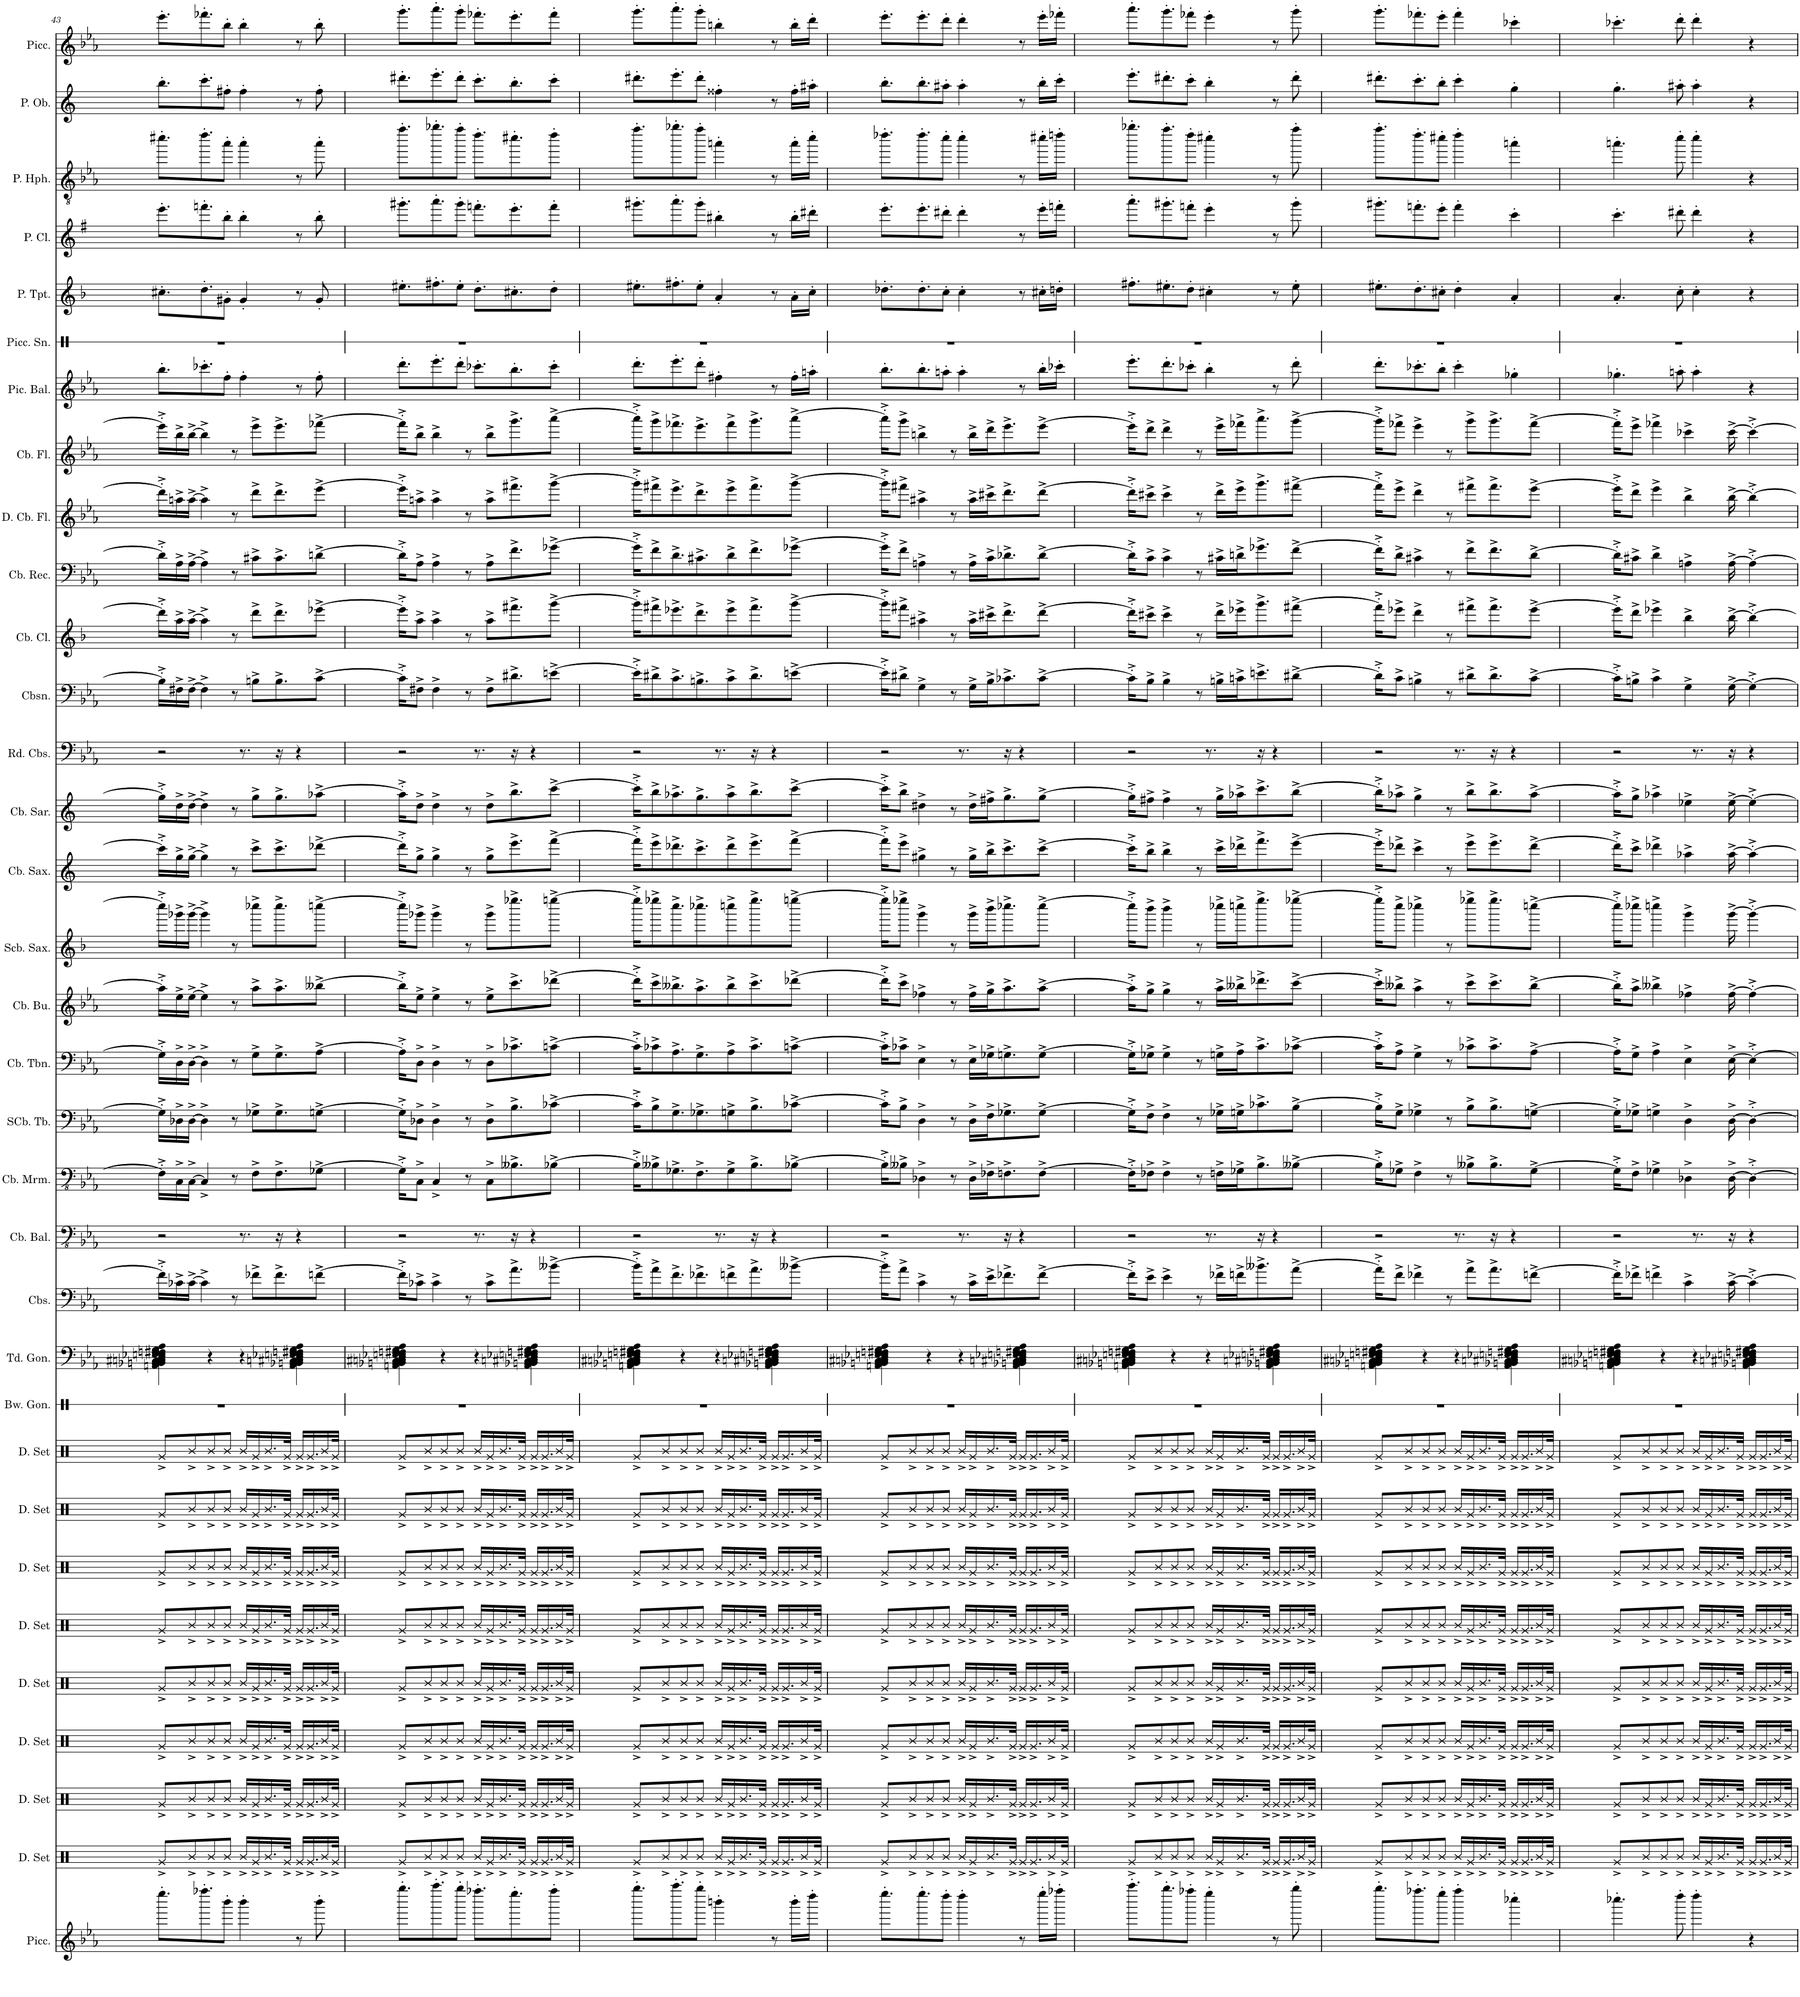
**kern	**kern	**kern	**kern	**kern	**kern	**kern	**kern	**kern	**kern	**kern	**kern	**kern	**kern	**kern	**kern	**kern	**kern	**kern	**kern	**kern	**kern	**kern	**kern	**kern	**kern	**kern	**kern	**kern	**kern	**kern	**kern	**kern
*part33	*part32	*part31	*part30	*part29	*part28	*part27	*part26	*part25	*part24	*part23	*part22	*part21	*part20	*part19	*part18	*part17	*part16	*part15	*part14	*part13	*part12	*part11	*part10	*part9	*part8	*part7	*part6	*part5	*part4	*part3	*part2	*part1
*staff33	*staff32	*staff31	*staff30	*staff29	*staff28	*staff27	*staff26	*staff25	*staff24	*staff23	*staff22	*staff21	*staff20	*staff19	*staff18	*staff17	*staff16	*staff15	*staff14	*staff13	*staff12	*staff11	*staff10	*staff9	*staff8	*staff7	*staff6	*staff5	*staff4	*staff3	*staff2	*staff1
*I"Piccolo	*I"Drumset	*I"Drumset	*I"Drumset	*I"Drumset	*I"Drumset	*I"Drumset	*I"Drumset	*I"Drumset	*I"Bowl Gongs	*I"Tuned Gongs	*I"Contrabasses	*I"Contrabass Balalaika	*I"Contrabass Marimba	*I"Sub-Contrabass Tuba	*I"Contrabass Trombone	*I"Contrabass Bugle	*I"Subcontrabass Saxophone	*I"Contrabass Saxophone	*I"Contrabass Sarrusophone	*I"Reed Contrabass	*I"Contrabassoon	*I"Contrabass Clarinet	*I"Contrabass Recorder	*I"Double Contrabass Flute	*I"Contrabass Flute	*I"Piccolo Balalaika	*I"Piccolo Snare	*I"Piccolo Trumpet	*I"Piccolo Clarinet	*I"Piccolo Heckelphone	*I"Piccolo Oboe	*I"Piccolo
*I'Picc.	*I'D. Set	*I'D. Set	*I'D. Set	*I'D. Set	*I'D. Set	*I'D. Set	*I'D. Set	*I'D. Set	*I'Bw. Gon.	*I'Td. Gon.	*I'Cbs.	*I'Cb. Bal.	*I'Cb. Mrm.	*I'SCb. Tb.	*I'Cb. Tbn.	*I'Cb. Bu.	*I'Scb. Sax.	*I'Cb. Sax.	*I'Cb. Sar.	*I'Rd. Cbs.	*I'Cbsn.	*I'Cb. Cl.	*I'Cb. Rec.	*I'D. Cb. Fl.	*I'Cb. Fl.	*I'Pic. Bal.	*I'Picc. Sn.	*I'P. Tpt.	*I'P. Cl.	*I'P. Hph.	*I'P. Ob.	*I'Picc.
!!LO:PB:g=z
*clefG2	*clefX	*clefX	*clefX	*clefX	*clefX	*clefX	*clefX	*clefX	*clefX	*clefF4	*clefF4	*clefFv4	*clefFv4	*clefF4	*clefF4	*clefG2	*clefG2	*clefG2	*clefG2	*clefF4	*clefF4	*clefG2	*clefF4	*clefG2	*clefG2	*clefG2	*clefX	*clefG2	*clefG2	*clefGv2	*clefG2	*clefG2
*Trd-7c-12	*	*	*	*	*	*	*	*	*	*	*Trd7c12	*	*	*	*	*Trd14c24	*Trd22c38	*Trd19c33	*Trd19c33	*Trd7c12	*Trd7c12	*Trd15c26	*	*Trd21c36	*Trd14c24	*	*	*Trd-6c-10	*Trd-5c-8	*	*Trd-2c-3	*Trd-7c-12
*k[b-e-a-]	*k[]	*k[]	*k[]	*k[]	*k[]	*k[]	*k[]	*k[]	*k[]	*k[b-e-a-]	*k[b-e-a-]	*k[b-e-a-]	*k[b-e-a-]	*k[b-e-a-]	*k[b-e-a-]	*k[b-e-a-]	*k[b-]	*k[]	*k[]	*k[b-e-a-]	*k[b-e-a-]	*k[b-]	*k[b-e-a-]	*k[b-e-a-]	*k[b-e-a-]	*k[b-e-a-]	*k[]	*k[b-]	*k[f#]	*k[b-e-a-]	*k[]	*k[b-e-a-]
*M4/4	*M4/4	*M4/4	*M4/4	*M4/4	*M4/4	*M4/4	*M4/4	*M4/4	*M4/4	*M4/4	*M4/4	*M4/4	*M4/4	*M4/4	*M4/4	*M4/4	*M4/4	*M4/4	*M4/4	*M4/4	*M4/4	*M4/4	*M4/4	*M4/4	*M4/4	*M4/4	*M4/4	*M4/4	*M4/4	*M4/4	*M4/4	*M4/4
=43	=43	=43	=43	=43	=43	=43	=43	=43	=43	=43	=43	=43	=43	=43	=43	=43	=43	=43	=43	=43	=43	=43	=43	=43	=43	=43	=43	=43	=43	=43	=43	=43
8.eeee-'\L	8Rg^/L	8Rg^/L	8Rg^/L	8Rg^/L	8Rg^/L	8Rg^/L	8Rg^/L	8Rg^/L	1r	4AAn\ 4BB-X\ 4BBn\ 4Cn\ 4C#X\ 4D\ 4E-X\ 4En\ 4Fn\ 4F#X\ 4G\ 4A-\	16f-'^\LL]	2r	16FF'^\LL]	16G-'^\LL]	16G'^\LL]	16aa-'^\LL]	16cccc-'^\LL]	16ccc'^\LL]	16gg'^\LL]	2r	16B'^\LL]	16ddd'^\LL]	16d-'^\LL]	16ddd'^\LL]	16eee-'^\LL]	8.bb-'\L	1r	8.cc#X'\L	8.eee'\L	8.ccc#X'\L	8.bb'\L	8.eee-'\L
.	.	.	.	.	.	.	.	.	.	.	16c-X^\	.	16CC^\	16D-X^\	16D^\	16ee-^\	16ggg-X^\	16gg^\	16dd^\	.	16F#X^\	16aa^\	16A-^\	16aan^\	16bb-^\	.	.	.	.	.	.	.
.	8R^/	8R^/	8R^/	8R^/	8R^/	8R^/	8R^/	8R^/	.	.	[16c-^\JJ	.	[16CC^\JJ	[16D-^\JJ	[16D^\JJ	[16ee-^\JJ	[16ggg-^\JJ	[16gg^\JJ	[16dd^\JJ	.	[16F#^\JJ	[16aa^\JJ	[16A-^\JJ	[16aa^\JJ	[16bb-^\JJ	.	.	.	.	.	.	.
8.ffff-X'\	.	.	.	.	.	.	.	.	.	.	4c-^\]	.	4CC^/]	4D-^\]	4D^\]	4ee-^\]	4ggg-^\]	4gg^\]	4dd^\]	.	4F#^\]	4aa^\]	4A-^\]	4aa^\]	4bb-^\]	8.ccc-X'\	.	8.dd'\	8.fffn'\	8.ddd'\	8.ccc'\	8.fff-X'\
.	8R^/	8R^/	8R^/	8R^/	8R^/	8R^/	8R^/	8R^/	.	4r	.	.	.	.	.	.	.	.	.	.	.	.	.	.	.	.	.	.	.	.	.	.
8bbb-'\J	8R^/J	8R^/J	8R^/J	8R^/J	8R^/J	8R^/J	8R^/J	8R^/J	.	.	.	.	.	.	.	.	.	.	.	.	.	.	.	.	.	8ff'\J	.	8g#X'\J	8bb'\J	8aa-'\J	8ff#X'\J	8bb-'\J
.	.	.	.	.	.	.	.	.	.	.	8r	.	8r	8r	8r	8r	8r	8r	8r	.	8r	8r	8r	8r	8r	.	.	.	.	.	.	.
4bbb-'\	16R^/LL	16R^/LL	16R^/LL	16R^/LL	16R^/LL	16R^/LL	16R^/LL	16R^/LL	.	4r	.	8.r	.	.	.	.	.	.	.	8.r	.	.	.	.	.	4ff'\	.	4g#'/	4bb'\	4aa-'\	4ff#'\	4bb-'\
.	16Rg^/	16Rg^/	16Rg^/	16Rg^/	16Rg^/	16Rg^/	16Rg^/	16Rg^/	.	.	8f-X^\L	.	8FF^\L	8G-X^\L	8G^\L	8aa-^\L	8cccc-X^\L	8ccc^\L	8gg^\L	.	8Bn^\L	8ddd^\L	8c#X^\L	8ddd^\L	8eee-^\L	.	.	.	.	.	.	.
.	16.R^/	16.R^/	16.R^/	16.R^/	16.R^/	16.R^/	16.R^/	16.R^/	.	.	.	.	.	.	.	.	.	.	.	.	.	.	.	.	.	.	.	.	.	.	.	.
.	.	.	.	.	.	.	.	.	.	.	8.f-^\	16r	8.FF^\	8.G-^\	8.G^\	8.aa-^\	8.cccc-^\	8.ccc^\	8.gg^\	16r	8.B^\	8.ddd^\	8.c#^\	8.ddd^\	8.eee-^\	.	.	.	.	.	.	.
.	32Rg^/JJk	32Rg^/JJk	32Rg^/JJk	32Rg^/JJk	32Rg^/JJk	32Rg^/JJk	32Rg^/JJk	32Rg^/JJk	.	.	.	.	.	.	.	.	.	.	.	.	.	.	.	.	.	.	.	.	.	.	.	.
8r	16Rg^/LL	16Rg^/LL	16Rg^/LL	16Rg^/LL	16Rg^/LL	16Rg^/LL	16Rg^/LL	16Rg^/LL	.	4AA\ 4BB-X\ 4BBn\ 4Cn\ 4C#X\ 4D\ 4E-X\ 4En\ 4Fn\ 4F#X\ 4G\ 4A-\	.	4r	.	.	.	.	.	.	.	4r	.	.	.	.	.	8r	.	8r	8r	8r	8r	8r
.	16.Rg^/	16.Rg^/	16.Rg^/	16.Rg^/	16.Rg^/	16.Rg^/	16.Rg^/	16.Rg^/	.	.	.	.	.	.	.	.	.	.	.	.	.	.	.	.	.	.	.	.	.	.	.	.
8bbb-'\	.	.	.	.	.	.	.	.	.	.	[8fn^\J	.	[8GG-X^\J	[8Gn^\J	[8A-^\J	[8bb--X^\J	[8ccccn^\J	[8ddd-X^\J	[8aa-X^\J	.	[8c^\J	[8eee-X^\J	[8dn^\J	[8eee-^\J	[8fff-X^\J	8ff'\	.	8g#'/	8bb'\	8aa-'\	8ff#'\	8bb-'\
.	16R^/	16R^/	16R^/	16R^/	16R^/	16R^/	16R^/	16R^/	.	.	.	.	.	.	.	.	.	.	.	.	.	.	.	.	.	.	.	.	.	.	.	.
.	32Rg^/JJk	32Rg^/JJk	32Rg^/JJk	32Rg^/JJk	32Rg^/JJk	32Rg^/JJk	32Rg^/JJk	32Rg^/JJk	.	.	.	.	.	.	.	.	.	.	.	.	.	.	.	.	.	.	.	.	.	.	.	.
=44	=44	=44	=44	=44	=44	=44	=44	=44	=44	=44	=44	=44	=44	=44	=44	=44	=44	=44	=44	=44	=44	=44	=44	=44	=44	=44	=44	=44	=44	=44	=44	=44
8.gggg'\L	8Rg^/L	8Rg^/L	8Rg^/L	8Rg^/L	8Rg^/L	8Rg^/L	8Rg^/L	8Rg^/L	1r	4AAn\ 4BB-X\ 4BBn\ 4Cn\ 4C#X\ 4D\ 4E-X\ 4En\ 4Fn\ 4F#X\ 4G\ 4A-\	16f'^\KL]	2r	16GG-'^\KL]	16G'^\KL]	16A-'^\KL]	16bb--'^\KL]	16cccc'^\KL]	16ddd-'^\KL]	16aa-'^\KL]	2r	16c'^\KL]	16eee-'^\KL]	16d'^\KL]	16eee-'^\KL]	16fff-'^\KL]	8.ddd'\L	1r	8.ee#X'\L	8.ggg#X'\L	8.fff'\L	8.ddd#X'\L	8.ggg'\L
.	.	.	.	.	.	.	.	.	.	.	8c-X^\J	.	8CC^\J	8D-X^\J	8D^\J	8ee-^\J	8ggg-X^\J	8gg^\J	8dd^\J	.	8F#X^\J	8aa^\J	8A-^\J	8aan^\J	8bb-^\J	.	.	.	.	.	.	.
.	8R^/	8R^/	8R^/	8R^/	8R^/	8R^/	8R^/	8R^/	.	.	.	.	.	.	.	.	.	.	.	.	.	.	.	.	.	.	.	.	.	.	.	.
8.aaaa-'\	.	.	.	.	.	.	.	.	.	.	4c-^\	.	4CC^/	4D-^\	4D^\	4ee-^\	4ggg-^\	4gg^\	4dd^\	.	4F#^\	4aa^\	4A-^\	4aa^\	4bb-^\	8.eee-'\	.	8.ff#X'\	8.aaa'\	8.ggg-X'\	8.eee'\	8.aaa-'\
.	8R^/	8R^/	8R^/	8R^/	8R^/	8R^/	8R^/	8R^/	.	4r	.	.	.	.	.	.	.	.	.	.	.	.	.	.	.	.	.	.	.	.	.	.
8gggg'\J	8R^/J	8R^/J	8R^/J	8R^/J	8R^/J	8R^/J	8R^/J	8R^/J	.	.	.	.	.	.	.	.	.	.	.	.	.	.	.	.	.	8ddd'\J	.	8ee#'\J	8ggg#'\J	8fff'\J	8ddd#'\J	8ggg'\J
.	.	.	.	.	.	.	.	.	.	.	8r	.	8r	8r	8r	8r	8r	8r	8r	.	8r	8r	8r	8r	8r	.	.	.	.	.	.	.
8.ffff-X'\L	16R^/LL	16R^/LL	16R^/LL	16R^/LL	16R^/LL	16R^/LL	16R^/LL	16R^/LL	.	4r	.	8.r	.	.	.	.	.	.	.	8.r	.	.	.	.	.	8.ccc-X'\L	.	8.dd'\L	8.fffn'\L	8.ddd'\L	8.ccc'\L	8.fff-X'\L
.	16Rg^/	16Rg^/	16Rg^/	16Rg^/	16Rg^/	16Rg^/	16Rg^/	16Rg^/	.	.	8c-^\L	.	8CC^\L	8D-^\L	8D^\L	8ee-^\L	8ggg-^\L	8gg^\L	8dd^\L	.	8F#^\L	8aa^\L	8A-^\L	8aa^\L	8bb-^\L	.	.	.	.	.	.	.
.	16.R^/	16.R^/	16.R^/	16.R^/	16.R^/	16.R^/	16.R^/	16.R^/	.	.	.	.	.	.	.	.	.	.	.	.	.	.	.	.	.	.	.	.	.	.	.	.
8.eeee-'\	.	.	.	.	.	.	.	.	.	.	8.a-^\	16r	8.BB--X^\	8.B-^\	8.c-X^\	8.ccc^\	8.eeee-X^\	8.eee^\	8.bb^\	16r	8.d#X^\	8.fff#X^\	8.f^\	8.fff#X^\	8.ggg^\	8.bb-'\	.	8.cc#X'\	8.eee'\	8.ccc#X'\	8.bb'\	8.eee-'\
.	32Rg^/JJk	32Rg^/JJk	32Rg^/JJk	32Rg^/JJk	32Rg^/JJk	32Rg^/JJk	32Rg^/JJk	32Rg^/JJk	.	.	.	.	.	.	.	.	.	.	.	.	.	.	.	.	.	.	.	.	.	.	.	.
.	16Rg^/LL	16Rg^/LL	16Rg^/LL	16Rg^/LL	16Rg^/LL	16Rg^/LL	16Rg^/LL	16Rg^/LL	.	4AA\ 4BB-X\ 4BBn\ 4Cn\ 4C#X\ 4D\ 4E-X\ 4En\ 4Fn\ 4F#X\ 4G\ 4A-\	.	4r	.	.	.	.	.	.	.	4r	.	.	.	.	.	.	.	.	.	.	.	.
.	16.Rg^/	16.Rg^/	16.Rg^/	16.Rg^/	16.Rg^/	16.Rg^/	16.Rg^/	16.Rg^/	.	.	.	.	.	.	.	.	.	.	.	.	.	.	.	.	.	.	.	.	.	.	.	.
8ffff-'\J	.	.	.	.	.	.	.	.	.	.	[8b--X^\J	.	[8BB-X^\J	[8c-X^\J	[8cn^\J	[8ddd-X^\J	[8eeeen^\J	[8fff^\J	[8ccc^\J	.	[8en^\J	[8ggg^\J	[8g-X^\J	[8ggg^\J	[8aaa-^\J	8ccc-'\J	.	8dd'\J	8fff'\J	8ddd'\J	8ccc'\J	8fff-'\J
.	16R^/	16R^/	16R^/	16R^/	16R^/	16R^/	16R^/	16R^/	.	.	.	.	.	.	.	.	.	.	.	.	.	.	.	.	.	.	.	.	.	.	.	.
.	32Rg^/JJk	32Rg^/JJk	32Rg^/JJk	32Rg^/JJk	32Rg^/JJk	32Rg^/JJk	32Rg^/JJk	32Rg^/JJk	.	.	.	.	.	.	.	.	.	.	.	.	.	.	.	.	.	.	.	.	.	.	.	.
=45	=45	=45	=45	=45	=45	=45	=45	=45	=45	=45	=45	=45	=45	=45	=45	=45	=45	=45	=45	=45	=45	=45	=45	=45	=45	=45	=45	=45	=45	=45	=45	=45
8.gggg'\L	8Rg^/L	8Rg^/L	8Rg^/L	8Rg^/L	8Rg^/L	8Rg^/L	8Rg^/L	8Rg^/L	1r	4AAn\ 4BB-X\ 4BBn\ 4Cn\ 4C#X\ 4D\ 4E-X\ 4En\ 4Fn\ 4F#X\ 4G\ 4A-\	16b--'^\KL]	2r	16BB-'^\KL]	16c-'^\KL]	16c'^\KL]	16ddd-'^\KL]	16eeee'^\KL]	16fff'^\KL]	16ccc'^\KL]	2r	16e'^\KL]	16ggg'^\KL]	16g-'^\KL]	16ggg'^\KL]	16aaa-'^\KL]	8.ddd'\L	1r	8.ee#X'\L	8.ggg#X'\L	8.fff'\L	8.ddd#X'\L	8.ggg'\L
.	.	.	.	.	.	.	.	.	.	.	8a-^\	.	8BB--X^\	8B-^\	8c-X^\	8ccc^\	8eeee-X^\	8eee^\	8bb^\	.	8d#X^\	8fff#X^\	8f^\	8fff#X^\	8ggg^\	.	.	.	.	.	.	.
.	8R^/	8R^/	8R^/	8R^/	8R^/	8R^/	8R^/	8R^/	.	.	.	.	.	.	.	.	.	.	.	.	.	.	.	.	.	.	.	.	.	.	.	.
8.aaaa-'\	.	.	.	.	.	.	.	.	.	.	8.f^\	.	8.GG-X^\	8.G^\	8.A-^\	8.bb--X^\	8.cccc^\	8.ddd-X^\	8.aa-X^\	.	8.c^\	8.eee-X^\	8.d^\	8.eee-^\	8.fff-X^\	8.eee-'\	.	8.ff#X'\	8.aaa'\	8.ggg-X'\	8.eee'\	8.aaa-'\
.	8R^/	8R^/	8R^/	8R^/	8R^/	8R^/	8R^/	8R^/	.	4r	.	.	.	.	.	.	.	.	.	.	.	.	.	.	.	.	.	.	.	.	.	.
8gggg'\J	8R^/J	8R^/J	8R^/J	8R^/J	8R^/J	8R^/J	8R^/J	8R^/J	.	.	8.f-X^\	.	8.FF^\	8.G-X^\	8.G^\	8.aa-^\	8.cccc-X^\	8.ccc^\	8.gg^\	.	8.Bn^\	8.ddd^\	8.c#X^\	8.ddd^\	8.eee-^\	8ddd'\J	.	8ee#'\J	8ggg#'\J	8fff'\J	8ddd#'\J	8ggg'\J
4bbbn'\	16R^/LL	16R^/LL	16R^/LL	16R^/LL	16R^/LL	16R^/LL	16R^/LL	16R^/LL	.	4r	.	8.r	.	.	.	.	.	.	.	8.r	.	.	.	.	.	4ff#X'\	.	4a'/	4bb#X'\	4aan'\	4ff##X'\	4bbn'\
.	16Rg^/	16Rg^/	16Rg^/	16Rg^/	16Rg^/	16Rg^/	16Rg^/	16Rg^/	.	.	8fn^\	.	8GG-^\	8Gn^\	8A-^\	8bb--^\	8ccccn^\	8ddd-^\	8aa-^\	.	8c^\	8eee-^\	8d^\	8eee-^\	8fff-^\	.	.	.	.	.	.	.
.	16.R^/	16.R^/	16.R^/	16.R^/	16.R^/	16.R^/	16.R^/	16.R^/	.	.	.	.	.	.	.	.	.	.	.	.	.	.	.	.	.	.	.	.	.	.	.	.
.	.	.	.	.	.	.	.	.	.	.	8.a-^\	16r	8.BB--^\	8.B-^\	8.c-^\	8.ccc^\	8.eeee-^\	8.eee^\	8.bb^\	16r	8.d#^\	8.fff#^\	8.f^\	8.fff#^\	8.ggg^\	.	.	.	.	.	.	.
.	32Rg^/JJk	32Rg^/JJk	32Rg^/JJk	32Rg^/JJk	32Rg^/JJk	32Rg^/JJk	32Rg^/JJk	32Rg^/JJk	.	.	.	.	.	.	.	.	.	.	.	.	.	.	.	.	.	.	.	.	.	.	.	.
8r	16Rg^/LL	16Rg^/LL	16Rg^/LL	16Rg^/LL	16Rg^/LL	16Rg^/LL	16Rg^/LL	16Rg^/LL	.	4AA\ 4BB-X\ 4BBn\ 4Cn\ 4C#X\ 4D\ 4E-X\ 4En\ 4Fn\ 4F#X\ 4G\ 4A-\	.	4r	.	.	.	.	.	.	.	4r	.	.	.	.	.	8r	.	8r	8r	8r	8r	8r
.	16.Rg^/	16.Rg^/	16.Rg^/	16.Rg^/	16.Rg^/	16.Rg^/	16.Rg^/	16.Rg^/	.	.	.	.	.	.	.	.	.	.	.	.	.	.	.	.	.	.	.	.	.	.	.	.
16bbb'\LL	.	.	.	.	.	.	.	.	.	.	[8b--X^\J	.	[8BB-X^\J	[8c-X^\J	[8cn^\J	[8ddd-X^\J	[8eeeen^\J	[8fff^\J	[8ccc^\J	.	[8en^\J	[8ggg^\J	[8g-X^\J	[8ggg^\J	[8aaa-^\J	16ff#'\LL	.	16a'\LL	16bb#'\LL	16aa'\LL	16ff##'\LL	16bb'\LL
.	16R^/	16R^/	16R^/	16R^/	16R^/	16R^/	16R^/	16R^/	.	.	.	.	.	.	.	.	.	.	.	.	.	.	.	.	.	.	.	.	.	.	.	.
16dddd'\JJ	.	.	.	.	.	.	.	.	.	.	.	.	.	.	.	.	.	.	.	.	.	.	.	.	.	16aan'\JJ	.	16cc'\JJ	16ddd#X'\JJ	16ccc'\JJ	16aa#X'\JJ	16ddd'\JJ
.	32Rg^/JJk	32Rg^/JJk	32Rg^/JJk	32Rg^/JJk	32Rg^/JJk	32Rg^/JJk	32Rg^/JJk	32Rg^/JJk	.	.	.	.	.	.	.	.	.	.	.	.	.	.	.	.	.	.	.	.	.	.	.	.
=46	=46	=46	=46	=46	=46	=46	=46	=46	=46	=46	=46	=46	=46	=46	=46	=46	=46	=46	=46	=46	=46	=46	=46	=46	=46	=46	=46	=46	=46	=46	=46	=46
8.eeee-'\L	8Rg^/L	8Rg^/L	8Rg^/L	8Rg^/L	8Rg^/L	8Rg^/L	8Rg^/L	8Rg^/L	1r	4AAn\ 4BB-X\ 4BBn\ 4Cn\ 4C#X\ 4D\ 4E-X\ 4En\ 4Fn\ 4F#X\ 4G\ 4A-\	16b--'^\KL]	2r	16BB-'^\KL]	16c-'^\KL]	16c'^\KL]	16ddd-'^\KL]	16eeee'^\KL]	16fff'^\KL]	16ccc'^\KL]	2r	16e'^\KL]	16ggg'^\KL]	16g-'^\KL]	16ggg'^\KL]	16aaa-'^\KL]	8.bb-'\L	1r	8.dd-X'\L	8.eee'\L	8.ddd-X'\L	8.bb'\L	8.eee-'\L
.	.	.	.	.	.	.	.	.	.	.	8a-^\J	.	8BB--X^\J	8B-^\J	8c-X^\J	8ccc^\J	8eeee-X^\J	8eee^\J	8bb^\J	.	8d#X^\J	8fff#X^\J	8f^\J	8fff#X^\J	8ggg^\J	.	.	.	.	.	.	.
.	8R^/	8R^/	8R^/	8R^/	8R^/	8R^/	8R^/	8R^/	.	.	.	.	.	.	.	.	.	.	.	.	.	.	.	.	.	.	.	.	.	.	.	.
8.eeee-'\	.	.	.	.	.	.	.	.	.	.	4c^\	.	4DD-X^\	4D^\	4E-^\	4ff-X^\	4ggg^\	4gg#X^\	4dd#X^\	.	4G^\	4aa#X^\	4An^\	4aa#X^\	4bbn^\	8.bb-'\	.	8.dd-'\	8.eee'\	8.ddd-'\	8.bb'\	8.eee-'\
.	8R^/	8R^/	8R^/	8R^/	8R^/	8R^/	8R^/	8R^/	.	4r	.	.	.	.	.	.	.	.	.	.	.	.	.	.	.	.	.	.	.	.	.	.
8dddd'\J	8R^/J	8R^/J	8R^/J	8R^/J	8R^/J	8R^/J	8R^/J	8R^/J	.	.	.	.	.	.	.	.	.	.	.	.	.	.	.	.	.	8aan'\J	.	8cc'\J	8ddd#X'\J	8ccc'\J	8aa#X'\J	8ddd'\J
.	.	.	.	.	.	.	.	.	.	.	8r	.	8r	8r	8r	8r	8r	8r	8r	.	8r	8r	8r	8r	8r	.	.	.	.	.	.	.
4dddd'\	16R^/LL	16R^/LL	16R^/LL	16R^/LL	16R^/LL	16R^/LL	16R^/LL	16R^/LL	.	4r	.	8.r	.	.	.	.	.	.	.	8.r	.	.	.	.	.	4aa'\	.	4cc'\	4ddd#'\	4ccc'\	4aa#'\	4ddd'\
.	16Rg^/	16Rg^/	16Rg^/	16Rg^/	16Rg^/	16Rg^/	16Rg^/	16Rg^/	.	.	16c^\LL	.	16DD-^\LL	16D^\LL	16E-^\LL	16ff-^\LL	16ggg^\LL	16gg#^\LL	16dd#^\LL	.	16G^\LL	16aa#^\LL	16A^\LL	16aa#^\LL	16bb^\LL	.	.	.	.	.	.	.
.	16.R^/	16.R^/	16.R^/	16.R^/	16.R^/	16.R^/	16.R^/	16.R^/	.	.	16e-^\J	.	16FF-X^\J	16F^\J	16G-X^\J	16gg^\J	16bbb-^\J	16bb^\J	16ff#X^\J	.	16B-^\J	16ccc#X^\J	16c^\J	16ccc#X^\J	16ddd^\J	.	.	.	.	.	.	.
.	.	.	.	.	.	.	.	.	.	.	8.f-X^\	16r	8.FFn^\	8.G-X^\	8.Gn^\	8.aa-^\	8.cccc-X^\	8.ccc^\	8.gg^\	16r	8.c-X^\	8.ddd^\	8.d-X^\	8.ddd^\	8.eee-^\	.	.	.	.	.	.	.
.	32Rg^/JJk	32Rg^/JJk	32Rg^/JJk	32Rg^/JJk	32Rg^/JJk	32Rg^/JJk	32Rg^/JJk	32Rg^/JJk	.	.	.	.	.	.	.	.	.	.	.	.	.	.	.	.	.	.	.	.	.	.	.	.
8r	16Rg^/LL	16Rg^/LL	16Rg^/LL	16Rg^/LL	16Rg^/LL	16Rg^/LL	16Rg^/LL	16Rg^/LL	.	4AA\ 4BB-X\ 4BBn\ 4Cn\ 4C#X\ 4D\ 4E-X\ 4En\ 4Fn\ 4F#X\ 4G\ 4A-\	.	4r	.	.	.	.	.	.	.	4r	.	.	.	.	.	8r	.	8r	8r	8r	8r	8r
.	16.Rg^/	16.Rg^/	16.Rg^/	16.Rg^/	16.Rg^/	16.Rg^/	16.Rg^/	16.Rg^/	.	.	.	.	.	.	.	.	.	.	.	.	.	.	.	.	.	.	.	.	.	.	.	.
16eeee-'\LL	.	.	.	.	.	.	.	.	.	.	[8f-^\J	.	[8FF^\J	[8G-^\J	[8G^\J	[8aa-^\J	[8cccc-^\J	[8ccc^\J	[8gg^\J	.	[8c-^\J	[8ddd^\J	[8d-^\J	[8ddd^\J	[8eee-^\J	16bb-'\LL	.	16cc#X'\LL	16eee'\LL	16ccc#X'\LL	16bb'\LL	16eee-'\LL
.	16R^/	16R^/	16R^/	16R^/	16R^/	16R^/	16R^/	16R^/	.	.	.	.	.	.	.	.	.	.	.	.	.	.	.	.	.	.	.	.	.	.	.	.
16ffff-X'\JJ	.	.	.	.	.	.	.	.	.	.	.	.	.	.	.	.	.	.	.	.	.	.	.	.	.	16ccc-X'\JJ	.	16ddn'\JJ	16fffn'\JJ	16dddn'\JJ	16ccc'\JJ	16fff-X'\JJ
.	32Rg^/JJk	32Rg^/JJk	32Rg^/JJk	32Rg^/JJk	32Rg^/JJk	32Rg^/JJk	32Rg^/JJk	32Rg^/JJk	.	.	.	.	.	.	.	.	.	.	.	.	.	.	.	.	.	.	.	.	.	.	.	.
=47	=47	=47	=47	=47	=47	=47	=47	=47	=47	=47	=47	=47	=47	=47	=47	=47	=47	=47	=47	=47	=47	=47	=47	=47	=47	=47	=47	=47	=47	=47	=47	=47
8.aaaa-'\L	8Rg^/L	8Rg^/L	8Rg^/L	8Rg^/L	8Rg^/L	8Rg^/L	8Rg^/L	8Rg^/L	1r	4AAn\ 4BB-X\ 4BBn\ 4Cn\ 4C#X\ 4D\ 4E-X\ 4En\ 4Fn\ 4F#X\ 4G\ 4A-\	16f-'^\KL]	2r	16FF'^\KL]	16G-'^\KL]	16G'^\KL]	16aa-'^\KL]	16cccc-'^\KL]	16ccc'^\KL]	16gg'^\KL]	2r	16c-'^\KL]	16ddd'^\KL]	16d-'^\KL]	16ddd'^\KL]	16eee-'^\KL]	8.eee-'\L	1r	8.ff#X'\L	8.aaa'\L	8.ggg-X'\L	8.eee'\L	8.aaa-'\L
.	.	.	.	.	.	.	.	.	.	.	8e-^\J	.	8FF-X^\J	8F^\J	8G-X^\J	8gg^\J	8bbb-^\J	8bb^\J	8ff#X^\J	.	8B-^\J	8ccc#X^\J	8c^\J	8ccc#X^\J	8ddd^\J	.	.	.	.	.	.	.
.	8R^/	8R^/	8R^/	8R^/	8R^/	8R^/	8R^/	8R^/	.	.	.	.	.	.	.	.	.	.	.	.	.	.	.	.	.	.	.	.	.	.	.	.
8.gggg'\	.	.	.	.	.	.	.	.	.	.	4e-^\	.	4FF-^\	4F^\	4G-^\	4gg^\	4bbb-^\	4bb^\	4ff#^\	.	4B-^\	4ccc#^\	4c^\	4ccc#^\	4ddd^\	8.ddd'\	.	8.ee#X'\	8.ggg#X'\	8.fff'\	8.ddd#X'\	8.ggg'\
.	8R^/	8R^/	8R^/	8R^/	8R^/	8R^/	8R^/	8R^/	.	4r	.	.	.	.	.	.	.	.	.	.	.	.	.	.	.	.	.	.	.	.	.	.
8ffff-X'\J	8R^/J	8R^/J	8R^/J	8R^/J	8R^/J	8R^/J	8R^/J	8R^/J	.	.	.	.	.	.	.	.	.	.	.	.	.	.	.	.	.	8ccc-X'\J	.	8dd'\J	8fffn'\J	8ddd'\J	8ccc'\J	8fff-X'\J
.	.	.	.	.	.	.	.	.	.	.	8r	.	8r	8r	8r	8r	8r	8r	8r	.	8r	8r	8r	8r	8r	.	.	.	.	.	.	.
4eeee-'\	16R^/LL	16R^/LL	16R^/LL	16R^/LL	16R^/LL	16R^/LL	16R^/LL	16R^/LL	.	4r	.	8.r	.	.	.	.	.	.	.	8.r	.	.	.	.	.	4bb-'\	.	4cc#X'\	4eee'\	4ccc#X'\	4bb'\	4eee-'\
.	16Rg^/	16Rg^/	16Rg^/	16Rg^/	16Rg^/	16Rg^/	16Rg^/	16Rg^/	.	.	16f-X^\LL	.	16FFn^\LL	16G-X^\LL	16Gn^\LL	16aa-^\LL	16cccc-X^\LL	16ccc^\LL	16gg^\LL	.	16Bn^\LL	16ddd^\LL	16c#X^\LL	16ddd^\LL	16eee-^\LL	.	.	.	.	.	.	.
.	16.R^/	16.R^/	16.R^/	16.R^/	16.R^/	16.R^/	16.R^/	16.R^/	.	.	16fn^\J	.	16GG-X^\J	16Gn^\J	16A-^\J	16bb--X^\J	16ccccn^\J	16ddd-X^\J	16aa-X^\J	.	16cn^\J	16eee-X^\J	16dn^\J	16eee-^\J	16fff-X^\J	.	.	.	.	.	.	.
.	.	.	.	.	.	.	.	.	.	.	8.b--X^\	16r	8.BB-^\	8.c-X^\	8.c^\	8.ddd-X^\	8.eeee^\	8.fff^\	8.ccc^\	16r	8.en^\	8.ggg^\	8.g-X^\	8.ggg^\	8.aaa-^\	.	.	.	.	.	.	.
.	32Rg^/JJk	32Rg^/JJk	32Rg^/JJk	32Rg^/JJk	32Rg^/JJk	32Rg^/JJk	32Rg^/JJk	32Rg^/JJk	.	.	.	.	.	.	.	.	.	.	.	.	.	.	.	.	.	.	.	.	.	.	.	.
8r	16Rg^/LL	16Rg^/LL	16Rg^/LL	16Rg^/LL	16Rg^/LL	16Rg^/LL	16Rg^/LL	16Rg^/LL	.	4AA\ 4BB-X\ 4BBn\ 4Cn\ 4C#X\ 4D\ 4E-X\ 4En\ 4Fn\ 4F#X\ 4G\ 4A-\	.	4r	.	.	.	.	.	.	.	4r	.	.	.	.	.	8r	.	8r	8r	8r	8r	8r
.	16.Rg^/	16.Rg^/	16.Rg^/	16.Rg^/	16.Rg^/	16.Rg^/	16.Rg^/	16.Rg^/	.	.	.	.	.	.	.	.	.	.	.	.	.	.	.	.	.	.	.	.	.	.	.	.
8gggg'\	.	.	.	.	.	.	.	.	.	.	[8a-^\J	.	[8BB--X^\J	[8B-^\J	[8c-X^\J	[8ccc^\J	[8eeee-X^\J	[8eee^\J	[8bb^\J	.	[8d#X^\J	[8fff#X^\J	[8f^\J	[8fff#X^\J	[8ggg^\J	8ddd'\	.	8ee#'\	8ggg#'\	8fff'\	8ddd#'\	8ggg'\
.	16R^/	16R^/	16R^/	16R^/	16R^/	16R^/	16R^/	16R^/	.	.	.	.	.	.	.	.	.	.	.	.	.	.	.	.	.	.	.	.	.	.	.	.
.	32Rg^/JJk	32Rg^/JJk	32Rg^/JJk	32Rg^/JJk	32Rg^/JJk	32Rg^/JJk	32Rg^/JJk	32Rg^/JJk	.	.	.	.	.	.	.	.	.	.	.	.	.	.	.	.	.	.	.	.	.	.	.	.
=48	=48	=48	=48	=48	=48	=48	=48	=48	=48	=48	=48	=48	=48	=48	=48	=48	=48	=48	=48	=48	=48	=48	=48	=48	=48	=48	=48	=48	=48	=48	=48	=48
8.gggg'\L	8Rg^/L	8Rg^/L	8Rg^/L	8Rg^/L	8Rg^/L	8Rg^/L	8Rg^/L	8Rg^/L	1r	4AAn\ 4BB-X\ 4BBn\ 4Cn\ 4C#X\ 4D\ 4E-X\ 4En\ 4Fn\ 4F#X\ 4G\ 4A-\	16a-'^\KL]	2r	16BB--'^\KL]	16B-'^\KL]	16c-'^\KL]	16ccc'^\KL]	16eeee-'^\KL]	16eee'^\KL]	16bb'^\KL]	2r	16d#'^\KL]	16fff#'^\KL]	16f'^\KL]	16fff#'^\KL]	16ggg'^\KL]	8.ddd'\L	1r	8.ee#X'\L	8.ggg#X'\L	8.fff'\L	8.ddd#X'\L	8.ggg'\L
.	.	.	.	.	.	.	.	.	.	.	8f^\J	.	8GG-X^\J	8G^\J	8A-^\J	8bb--X^\J	8cccc^\J	8ddd-X^\J	8aa-X^\J	.	8c^\J	8eee-X^\J	8d^\J	8eee-^\J	8fff-X^\J	.	.	.	.	.	.	.
.	8R^/	8R^/	8R^/	8R^/	8R^/	8R^/	8R^/	8R^/	.	.	.	.	.	.	.	.	.	.	.	.	.	.	.	.	.	.	.	.	.	.	.	.
8.ffff-X'\	.	.	.	.	.	.	.	.	.	.	4f-X^\	.	4FF^\	4G-X^\	4G^\	4aa-^\	4cccc-X^\	4ccc^\	4gg^\	.	4Bn^\	4ddd^\	4c#X^\	4ddd^\	4eee-^\	8.ccc-X'\	.	8.dd'\	8.fffn'\	8.ddd'\	8.ccc'\	8.fff-X'\
.	8R^/	8R^/	8R^/	8R^/	8R^/	8R^/	8R^/	8R^/	.	4r	.	.	.	.	.	.	.	.	.	.	.	.	.	.	.	.	.	.	.	.	.	.
8eeee-'\J	8R^/J	8R^/J	8R^/J	8R^/J	8R^/J	8R^/J	8R^/J	8R^/J	.	.	.	.	.	.	.	.	.	.	.	.	.	.	.	.	.	8bb-'\J	.	8cc#X'\J	8eee'\J	8ccc#X'\J	8bb'\J	8eee-'\J
.	.	.	.	.	.	.	.	.	.	.	8r	.	8r	8r	8r	8r	8r	8r	8r	.	8r	8r	8r	8r	8r	.	.	.	.	.	.	.
4ffff-'\	16R^/LL	16R^/LL	16R^/LL	16R^/LL	16R^/LL	16R^/LL	16R^/LL	16R^/LL	.	4r	.	8.r	.	.	.	.	.	.	.	8.r	.	.	.	.	.	4ccc-'\	.	4dd'\	4fff'\	4ddd'\	4ccc'\	4fff-'\
.	16Rg^/	16Rg^/	16Rg^/	16Rg^/	16Rg^/	16Rg^/	16Rg^/	16Rg^/	.	.	8a-^\L	.	8BB--X^\L	8B-^\L	8c-X^\L	8ccc^\L	8eeee-X^\L	8eee^\L	8bb^\L	.	8d#X^\L	8fff#X^\L	8f^\L	8fff#X^\L	8ggg^\L	.	.	.	.	.	.	.
.	16.R^/	16.R^/	16.R^/	16.R^/	16.R^/	16.R^/	16.R^/	16.R^/	.	.	.	.	.	.	.	.	.	.	.	.	.	.	.	.	.	.	.	.	.	.	.	.
.	.	.	.	.	.	.	.	.	.	.	8.a-^\	16r	8.BB--^\	8.B-^\	8.c-^\	8.ccc^\	8.eeee-^\	8.eee^\	8.bb^\	16r	8.d#^\	8.fff#^\	8.f^\	8.fff#^\	8.ggg^\	.	.	.	.	.	.	.
.	32Rg^/JJk	32Rg^/JJk	32Rg^/JJk	32Rg^/JJk	32Rg^/JJk	32Rg^/JJk	32Rg^/JJk	32Rg^/JJk	.	.	.	.	.	.	.	.	.	.	.	.	.	.	.	.	.	.	.	.	.	.	.	.
4cccc-X'\	16Rg^/LL	16Rg^/LL	16Rg^/LL	16Rg^/LL	16Rg^/LL	16Rg^/LL	16Rg^/LL	16Rg^/LL	.	4AA\ 4BB-X\ 4BBn\ 4Cn\ 4C#X\ 4D\ 4E-X\ 4En\ 4Fn\ 4F#X\ 4G\ 4A-\	.	4r	.	.	.	.	.	.	.	4r	.	.	.	.	.	4gg-X'\	.	4a'/	4ccc'\	4aan'\	4gg'\	4ccc-X'\
.	16.Rg^/	16.Rg^/	16.Rg^/	16.Rg^/	16.Rg^/	16.Rg^/	16.Rg^/	16.Rg^/	.	.	.	.	.	.	.	.	.	.	.	.	.	.	.	.	.	.	.	.	.	.	.	.
.	.	.	.	.	.	.	.	.	.	.	[8fn^\J	.	[8GG-^\J	[8Gn^\J	[8A-^\J	[8bb--^\J	[8ccccn^\J	[8ddd-^\J	[8aa-^\J	.	[8c^\J	[8eee-^\J	[8d^\J	[8eee-^\J	[8fff-^\J	.	.	.	.	.	.	.
.	16R^/	16R^/	16R^/	16R^/	16R^/	16R^/	16R^/	16R^/	.	.	.	.	.	.	.	.	.	.	.	.	.	.	.	.	.	.	.	.	.	.	.	.
.	32Rg^/JJk	32Rg^/JJk	32Rg^/JJk	32Rg^/JJk	32Rg^/JJk	32Rg^/JJk	32Rg^/JJk	32Rg^/JJk	.	.	.	.	.	.	.	.	.	.	.	.	.	.	.	.	.	.	.	.	.	.	.	.
=49	=49	=49	=49	=49	=49	=49	=49	=49	=49	=49	=49	=49	=49	=49	=49	=49	=49	=49	=49	=49	=49	=49	=49	=49	=49	=49	=49	=49	=49	=49	=49	=49
4.cccc-X'\	8Rg^/L	8Rg^/L	8Rg^/L	8Rg^/L	8Rg^/L	8Rg^/L	8Rg^/L	8Rg^/L	1r	4AAn\ 4BB-X\ 4BBn\ 4Cn\ 4C#X\ 4D\ 4E-X\ 4En\ 4Fn\ 4F#X\ 4G\ 4A-\	16f'^\KL]	2r	16GG-'^\KL]	16G'^\KL]	16A-'^\KL]	16bb--'^\KL]	16cccc'^\KL]	16ddd-'^\KL]	16aa-'^\KL]	2r	16c'^\KL]	16eee-'^\KL]	16d'^\KL]	16eee-'^\KL]	16fff-'^\KL]	4.gg-X'\	1r	4.a'/	4.ccc'\	4.aan'\	4.gg'\	4.ccc-X'\
.	.	.	.	.	.	.	.	.	.	.	8f-X^\J	.	8FF^\J	8G-X^\J	8G^\J	8aa-^\J	8cccc-X^\J	8ccc^\J	8gg^\J	.	8Bn^\J	8ddd^\J	8c#X^\J	8ddd^\J	8eee-^\J	.	.	.	.	.	.	.
.	8R^/	8R^/	8R^/	8R^/	8R^/	8R^/	8R^/	8R^/	.	.	.	.	.	.	.	.	.	.	.	.	.	.	.	.	.	.	.	.	.	.	.	.
.	.	.	.	.	.	.	.	.	.	.	4fn^\	.	4GG-X^\	4Gn^\	4A-^\	4bb--X^\	4ccccn^\	4ddd-X^\	4aa-X^\	.	4c^\	4eee-X^\	4d^\	4eee-^\	4fff-X^\	.	.	.	.	.	.	.
.	8R^/	8R^/	8R^/	8R^/	8R^/	8R^/	8R^/	8R^/	.	4r	.	.	.	.	.	.	.	.	.	.	.	.	.	.	.	.	.	.	.	.	.	.
8dddd'\	8R^/J	8R^/J	8R^/J	8R^/J	8R^/J	8R^/J	8R^/J	8R^/J	.	.	.	.	.	.	.	.	.	.	.	.	.	.	.	.	.	8aan'\	.	8cc'\	8ddd#X'\	8ccc'\	8aa#X'\	8ddd'\
.	.	.	.	.	.	.	.	.	.	.	4c^\	.	4DD-X^\	4D^\	4E-^\	4ff-X^\	4ggg^\	4aa-X^\	4ee-X^\	.	4G^\	4bb-^\	4An^\	4bb-^\	4ccc-X^\	.	.	.	.	.	.	.
4dddd'\	16R^/LL	16R^/LL	16R^/LL	16R^/LL	16R^/LL	16R^/LL	16R^/LL	16R^/LL	.	4r	.	8.r	.	.	.	.	.	.	.	8.r	.	.	.	.	.	4aa'\	.	4cc'\	4ddd#'\	4ccc'\	4aa#'\	4ddd'\
.	16Rg^/	16Rg^/	16Rg^/	16Rg^/	16Rg^/	16Rg^/	16Rg^/	16Rg^/	.	.	.	.	.	.	.	.	.	.	.	.	.	.	.	.	.	.	.	.	.	.	.	.
.	16.R^/	16.R^/	16.R^/	16.R^/	16.R^/	16.R^/	16.R^/	16.R^/	.	.	.	.	.	.	.	.	.	.	.	.	.	.	.	.	.	.	.	.	.	.	.	.
.	.	.	.	.	.	.	.	.	.	.	[16c^\	16r	[16DD-^\	[16D^\	[16E-^\	[16ff-^\	[16ggg^\	[16aa-^\	[16ee-^\	16r	[16G^\	[16bb-^\	[16A^\	[16bb-^\	[16ccc-^\	.	.	.	.	.	.	.
.	32Rg^/JJk	32Rg^/JJk	32Rg^/JJk	32Rg^/JJk	32Rg^/JJk	32Rg^/JJk	32Rg^/JJk	32Rg^/JJk	.	.	.	.	.	.	.	.	.	.	.	.	.	.	.	.	.	.	.	.	.	.	.	.
4r	16Rg^/LL	16Rg^/LL	16Rg^/LL	16Rg^/LL	16Rg^/LL	16Rg^/LL	16Rg^/LL	16Rg^/LL	.	4AA\ 4BB-X\ 4BBn\ 4Cn\ 4C#X\ 4D\ 4E-X\ 4En\ 4Fn\ 4F#X\ 4G\ 4A-\	4c'^\_	4r	4DD-'^\_	4D'^\_	4E-'^\_	4ff-'^\_	4ggg'^\_	4aa-'^\_	4ee-'^\_	4r	4G'^\_	4bb-'^\_	4A'^\_	4bb-'^\_	4ccc-'^\_	4r	.	4r	4r	4r	4r	4r
.	16.Rg^/	16.Rg^/	16.Rg^/	16.Rg^/	16.Rg^/	16.Rg^/	16.Rg^/	16.Rg^/	.	.	.	.	.	.	.	.	.	.	.	.	.	.	.	.	.	.	.	.	.	.	.	.
.	16R^/	16R^/	16R^/	16R^/	16R^/	16R^/	16R^/	16R^/	.	.	.	.	.	.	.	.	.	.	.	.	.	.	.	.	.	.	.	.	.	.	.	.
.	32Rg^/JJk	32Rg^/JJk	32Rg^/JJk	32Rg^/JJk	32Rg^/JJk	32Rg^/JJk	32Rg^/JJk	32Rg^/JJk	.	.	.	.	.	.	.	.	.	.	.	.	.	.	.	.	.	.	.	.	.	.	.	.
=	=	=	=	=	=	=	=	=	=	=	=	=	=	=	=	=	=	=	=	=	=	=	=	=	=	=	=	=	=	=	=	=
*-	*-	*-	*-	*-	*-	*-	*-	*-	*-	*-	*-	*-	*-	*-	*-	*-	*-	*-	*-	*-	*-	*-	*-	*-	*-	*-	*-	*-	*-	*-	*-	*-
